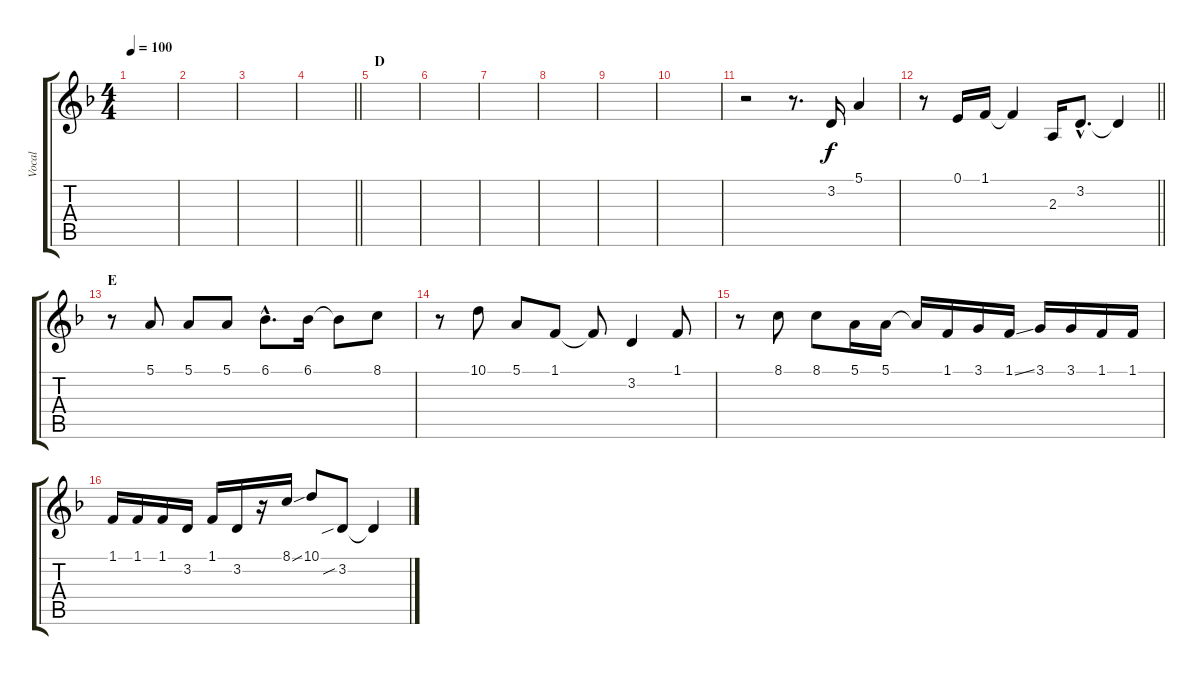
\track ("Vocal" "Vocal") {instrument altosax}
\staff {score tabs}
\tuning (E4 B3 G3 D3 A2 E2) {hide}
\ts (4 4)
\tempo 100
\clef g2
\ks f
|
|
|
\barLineRight lightlight
|
\section ("" "D")
|
|
|
|
|
|
r.2 r.8{d} 3.2.16 5.1.4 |
\barLineRight lightlight
r.8 0.1.16 1.1.16 1.1{t}.4 2.3.16 3.2{hac}.8{d} 3.2{t}.4 |
\section ("" "E")
r.8 5.1.8 5.1.8 5.1.8 6.1{hac}.8{d} 6.1.16 6.1{t}.8 8.1.8 |
r.8 10.1.8 5.1.8 1.1.8 1.1{t}.8 3.2.4 1.1.8 |
r.8 8.1.8 8.1.8 5.1.16 5.1.16 5.1{t}.16 1.1.16 3.1.16 1.1{ss}.16 3.1.16 3.1.16 1.1.16 1.1.16 |
1.1.16 1.1.16 1.1.16 3.2.16 1.1.16 3.2.16 r.16 8.1{ss}.16 10.1.8 3.2{sib}.8 3.2{t}.4
